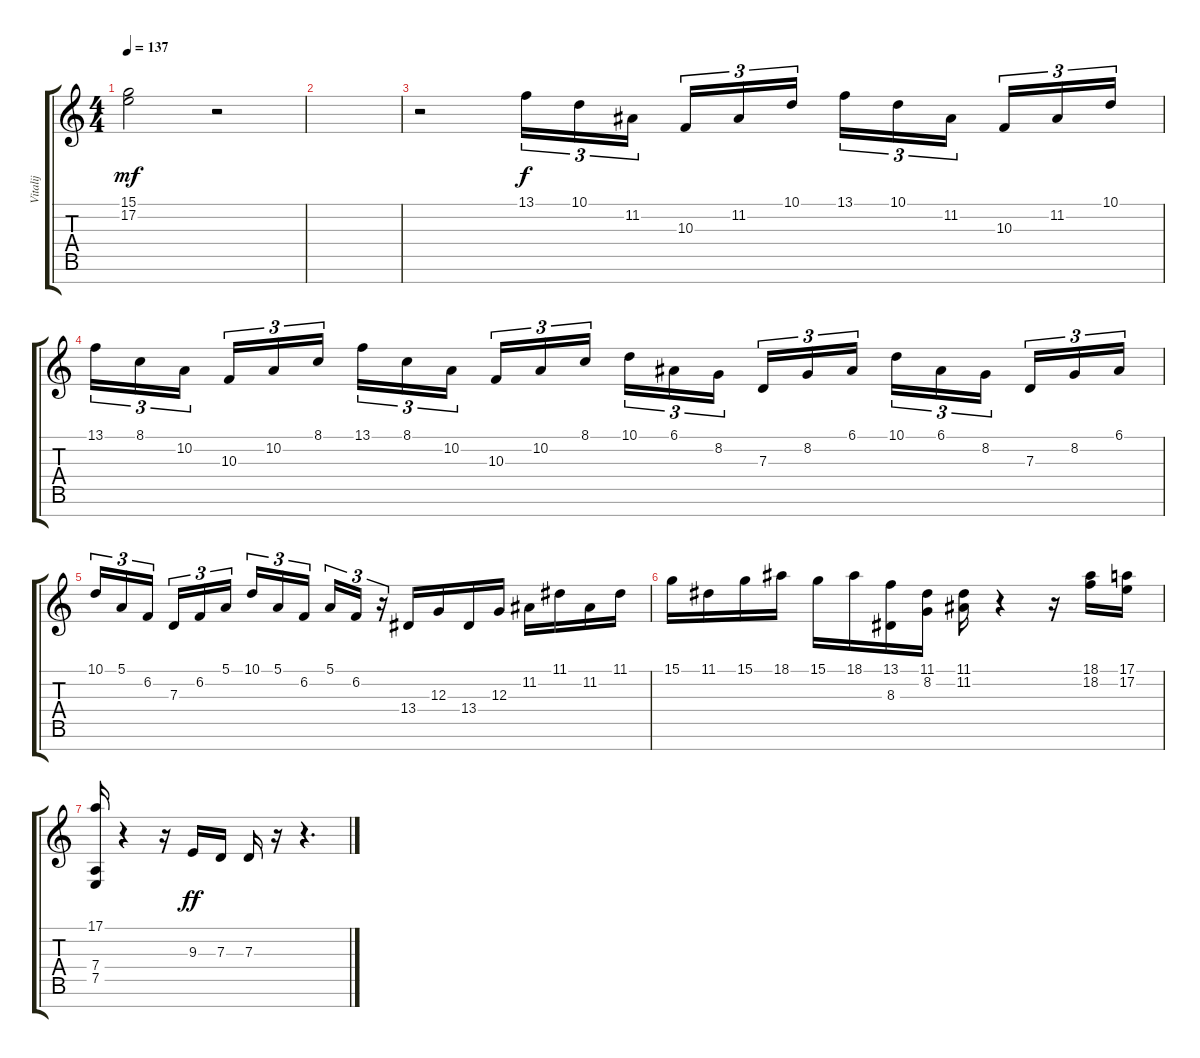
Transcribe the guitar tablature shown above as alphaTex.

\track ("Vitalij" "Vitalij") {instrument lead1square}
\staff {score tabs}
\tuning (E4 B3 G3 D3 A2 E2 B1) {hide}
\ts (4 4)
\tempo 137
\clef g2
\ks c
(15.1 17.2).2{dy mf} r.2 |
|
r.2 13.1.16{tu (3 2) dy f instrument harpsichord} 10.1.16{tu (3 2)} 11.2.16{tu (3 2) beam splitsecondary} 10.3.16{tu (3 2)} 11.2.16{tu (3 2)} 10.1.16{tu (3 2)} 13.1.16{tu (3 2)} 10.1.16{tu (3 2)} 11.2.16{tu (3 2) beam splitsecondary} 10.3.16{tu (3 2)} 11.2.16{tu (3 2)} 10.1.16{tu (3 2)} |
13.1.16{tu (3 2)} 8.1.16{tu (3 2)} 10.2.16{tu (3 2) beam splitsecondary} 10.3.16{tu (3 2)} 10.2.16{tu (3 2)} 8.1.16{tu (3 2)} 13.1.16{tu (3 2)} 8.1.16{tu (3 2)} 10.2.16{tu (3 2) beam splitsecondary} 10.3.16{tu (3 2)} 10.2.16{tu (3 2)} 8.1.16{tu (3 2)} 10.1.16{tu (3 2)} 6.1.16{tu (3 2)} 8.2.16{tu (3 2) beam splitsecondary} 7.3.16{tu (3 2)} 8.2.16{tu (3 2)} 6.1.16{tu (3 2)} 10.1.16{tu (3 2)} 6.1.16{tu (3 2)} 8.2.16{tu (3 2) beam splitsecondary} 7.3.16{tu (3 2)} 8.2.16{tu (3 2)} 6.1.16{tu (3 2)} |
10.1.16{tu (3 2)} 5.1.16{tu (3 2)} 6.2.16{tu (3 2) beam splitsecondary} 7.3.16{tu (3 2)} 6.2.16{tu (3 2)} 5.1.16{tu (3 2)} 10.1.16{tu (3 2)} 5.1.16{tu (3 2)} 6.2.16{tu (3 2) beam splitsecondary} 5.1.16{tu (3 2)} 6.2.16{tu (3 2)} r.16{tu (3 2)} 13.4.16 12.3.16 13.4.16 12.3.16 11.2.16 11.1.16 11.2.16 11.1.16 |
15.1.16 11.1.16 15.1.16 18.1.16 15.1.16 18.1.16 (13.1 8.3).16 (11.1 8.2).16 (11.1 11.2).16 r.4 r.16 (18.1 18.2).16 (17.1 17.2).16 |
(17.1 7.4 7.5).16 r.4 r.16 9.3.16{dy ff} 7.3.16 7.3.16 r.16 r.4{d}
